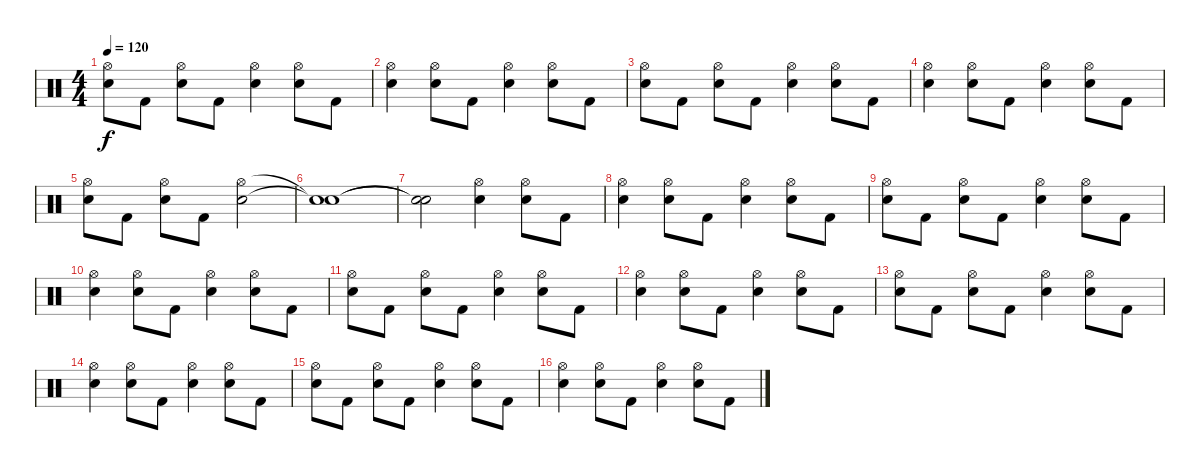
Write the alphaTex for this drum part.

\track "" {instrument percussion}
\staff {score}
\articulation defaults
\ts (4 4)
\tempo 120
\clef neutral
\ks c
("Hi-Hat (open)" "Electric Snare (hit)").8{dy f} "Kick (hit) 2".8 ("Hi-Hat (open)" "Electric Snare (hit)").8 "Kick (hit) 2".8 ("Hi-Hat (open)" "Electric Snare (hit)").4 ("Hi-Hat (open)" "Electric Snare (hit)").8 "Kick (hit) 2".8 |
("Hi-Hat (open)" "Electric Snare (hit)").4 ("Hi-Hat (open)" "Electric Snare (hit)").8 "Kick (hit) 2".8 ("Hi-Hat (open)" "Electric Snare (hit)").4 ("Hi-Hat (open)" "Electric Snare (hit)").8 "Kick (hit) 2".8 |
("Hi-Hat (open)" "Electric Snare (hit)").8 "Kick (hit) 2".8 ("Hi-Hat (open)" "Electric Snare (hit)").8 "Kick (hit) 2".8 ("Hi-Hat (open)" "Electric Snare (hit)").4 ("Hi-Hat (open)" "Electric Snare (hit)").8 "Kick (hit) 2".8 |
("Hi-Hat (open)" "Electric Snare (hit)").4 ("Hi-Hat (open)" "Electric Snare (hit)").8 "Kick (hit) 2".8 ("Hi-Hat (open)" "Electric Snare (hit)").4 ("Hi-Hat (open)" "Electric Snare (hit)").8 "Kick (hit) 2".8 |
("Hi-Hat (open)" "Electric Snare (hit)").8 "Kick (hit) 2".8 ("Hi-Hat (open)" "Electric Snare (hit)").8 "Kick (hit) 2".8 ("Electric Snare (hit)" "Hi-Hat (open)").2 |
("Snare (hit)"{t} "Snare (hit)"{t}).1 |
("Snare (hit)"{t} "Snare (hit)"{t}).2 ("Hi-Hat (open)" "Electric Snare (hit)").4 ("Hi-Hat (open)" "Electric Snare (hit)").8 "Kick (hit) 2".8 |
("Hi-Hat (open)" "Electric Snare (hit)").4 ("Hi-Hat (open)" "Electric Snare (hit)").8 "Kick (hit) 2".8 ("Hi-Hat (open)" "Electric Snare (hit)").4 ("Hi-Hat (open)" "Electric Snare (hit)").8 "Kick (hit) 2".8 |
("Hi-Hat (open)" "Electric Snare (hit)").8 "Kick (hit) 2".8 ("Hi-Hat (open)" "Electric Snare (hit)").8 "Kick (hit) 2".8 ("Hi-Hat (open)" "Electric Snare (hit)").4 ("Hi-Hat (open)" "Electric Snare (hit)").8 "Kick (hit) 2".8 |
("Hi-Hat (open)" "Electric Snare (hit)").4 ("Hi-Hat (open)" "Electric Snare (hit)").8 "Kick (hit) 2".8 ("Hi-Hat (open)" "Electric Snare (hit)").4 ("Hi-Hat (open)" "Electric Snare (hit)").8 "Kick (hit) 2".8 |
("Hi-Hat (open)" "Electric Snare (hit)").8 "Kick (hit) 2".8 ("Hi-Hat (open)" "Electric Snare (hit)").8 "Kick (hit) 2".8 ("Hi-Hat (open)" "Electric Snare (hit)").4 ("Hi-Hat (open)" "Electric Snare (hit)").8 "Kick (hit) 2".8 |
("Hi-Hat (open)" "Electric Snare (hit)").4 ("Hi-Hat (open)" "Electric Snare (hit)").8 "Kick (hit) 2".8 ("Hi-Hat (open)" "Electric Snare (hit)").4 ("Hi-Hat (open)" "Electric Snare (hit)").8 "Kick (hit) 2".8 |
("Hi-Hat (open)" "Electric Snare (hit)").8 "Kick (hit) 2".8 ("Hi-Hat (open)" "Electric Snare (hit)").8 "Kick (hit) 2".8 ("Hi-Hat (open)" "Electric Snare (hit)").4 ("Hi-Hat (open)" "Electric Snare (hit)").8 "Kick (hit) 2".8 |
("Hi-Hat (open)" "Electric Snare (hit)").4 ("Hi-Hat (open)" "Electric Snare (hit)").8 "Kick (hit) 2".8 ("Hi-Hat (open)" "Electric Snare (hit)").4 ("Hi-Hat (open)" "Electric Snare (hit)").8 "Kick (hit) 2".8 |
("Hi-Hat (open)" "Electric Snare (hit)").8 "Kick (hit) 2".8 ("Hi-Hat (open)" "Electric Snare (hit)").8 "Kick (hit) 2".8 ("Electric Snare (hit)" "Hi-Hat (open)").4 ("Hi-Hat (open)" "Electric Snare (hit)").8 "Kick (hit) 2".8 |
("Hi-Hat (open)" "Electric Snare (hit)").4 ("Hi-Hat (open)" "Electric Snare (hit)").8 "Kick (hit) 2".8 ("Hi-Hat (open)" "Electric Snare (hit)").4 ("Hi-Hat (open)" "Electric Snare (hit)").8 "Kick (hit) 2".8
